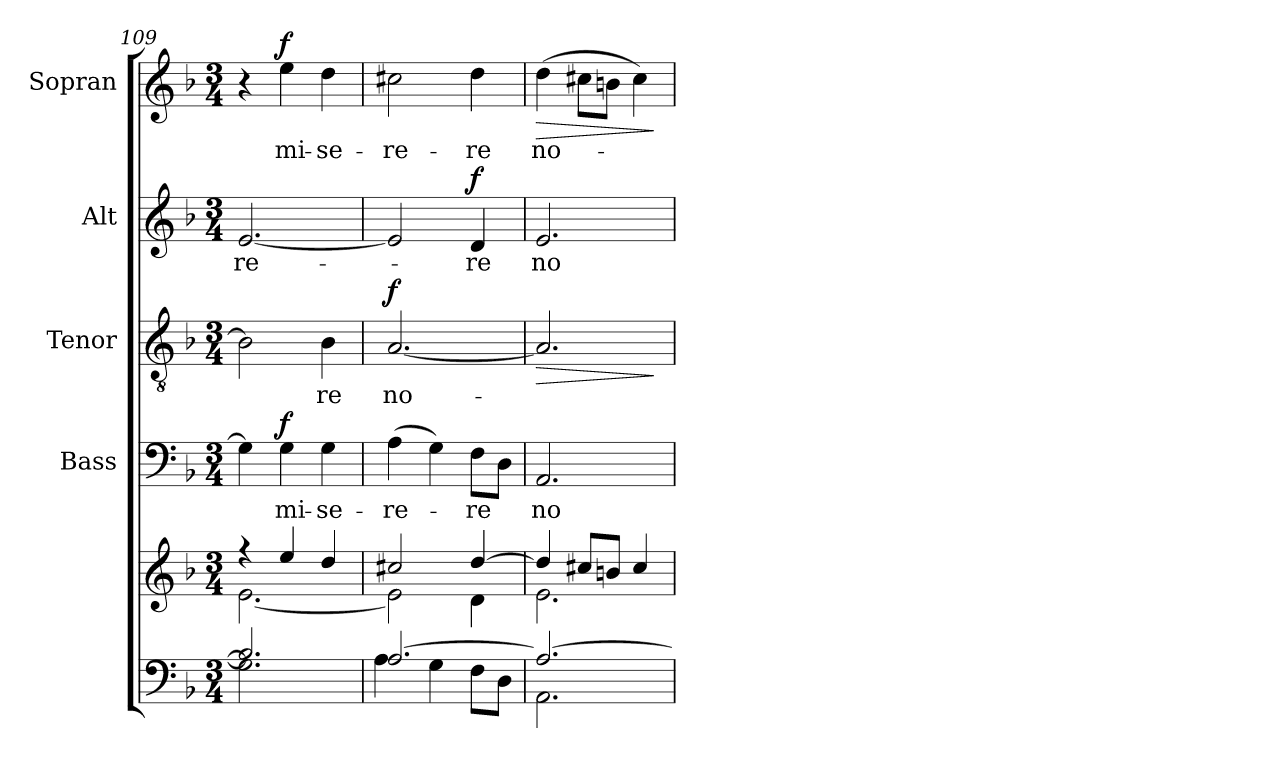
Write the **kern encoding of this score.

**kern	**kern	**kern	**text	**dynam	**kern	**text	**dynam	**kern	**text	**dynam	**kern	**text	**dynam
*part5	*part5	*part4	*part4	*part4	*part3	*part3	*part3	*part2	*part2	*part2	*part1	*part1	*part1
*staff6	*staff5	*staff4	*staff4	*staff4	*staff3	*staff3	*staff3	*staff2	*staff2	*staff2	*staff1	*staff1	*staff1
*	*	*I"Bass	*	*	*I"Tenor	*	*	*I"Alt	*	*	*I"Sopran	*	*
*	*	*I'B.	*	*	*I'T.	*	*	*I'A.	*	*	*I'S.	*	*
!!LO:PB:g=z
*clefF4	*clefG2	*clefF4	*	*	*clefGv2	*	*	*clefG2	*	*	*clefG2	*	*
*k[b-]	*k[b-]	*k[b-]	*	*	*k[b-]	*	*	*k[b-]	*	*	*k[b-]	*	*
*F:	*F:	*F:	*	*	*F:	*	*	*F:	*	*	*F:	*	*
*M3/4	*M3/4	*M3/4	*	*	*M3/4	*	*	*M3/4	*	*	*M3/4	*	*
=109	=109	=109	=109	=109	=109	=109	=109	=109	=109	=109	=109	=109	=109
*^	*^	*	*	*	*	*	*	*	*	*	*	*	*
!	!	!	!	!	!	!	!	!	!	!	!LO:LY:b	!	!	!	!
2.B-/]	2.G\]	4ree	[<2.e\	4G\]	.	.	2B-\]	.	.	[2.e/	-re-	.	4r	.	.
!	!	!	!	!	!LO:LY:b	!LO:DY:a	!	!	!	!	!	!	!	!LO:LY:b	!LO:DY:a
.	.	4ee/	.	4G\	mi-	f	.	.	.	.	.	.	4ee\	mi-	f
!	!	!	!	!	!LO:LY:b	!	!	!LO:LY:b	!	!	!	!	!	!LO:LY:b	!
.	.	4dd/	.	4G\	-se-	.	4B-\	-re	.	.	.	.	4dd\	-se-	.
=110	=110	=110	=110	=110	=110	=110	=110	=110	=110	=110	=110	=110	=110	=110	=110
!	!	!	!	!	!LO:LY:b	!	!	!LO:LY:b	!LO:DY:a	!	!	!	!	!LO:LY:b	!
[>2.A/	4A\	2cc#X/	2e\]	(>4A\	-re-	.	[2.A/	no-	f	2e/]	.	.	2cc#X\	-re-	.
.	4G\	.	.	4G\)	.	.	.	.	.	.	.	.	.	.	.
!	!	!	!	!	!LO:LY:b	!	!	!	!	!	!LO:LY:b	!LO:DY:a	!	!LO:LY:b	!
.	8F\L	[>4dd/	4d\	8F\L	-re	.	.	.	.	4d/	-re	f	4dd\	-re	.
.	8D\J	.	.	8D\J	.	.	.	.	.	.	.	.	.	.	.
=111	=111	=111	=111	=111	=111	=111	=111	=111	=111	=111	=111	=111	=111	=111	=111
!	!	!	!	!	!LO:LY:b	!	!	!	!LO:HP:b	!	!LO:LY:b	!	!	!LO:LY:b	!LO:HP:b
2.A/_	2.AA\	4dd/]	2.e\	2.AA/	no-	.	2.A/]	.	>	2.e/	no-	.	(>4dd\	no-	>
.	.	8cc#X/L	.	.	.	.	.	.	.	.	.	.	8cc#X\L	.	.
.	.	8bn/J	.	.	.	.	.	.	.	.	.	.	8bn\J	.	.
.	.	4cc#/	.	.	.	.	.	.	.	.	.	.	4cc#\)	.	.
*v	*v	*	*	*	*	*	*	*	*	*	*	*	*	*	*
*	*v	*v	*	*	*	*	*	*	*	*	*	*	*	*
.	.	.	.	.	.	.	]	.	.	.	.	.	]
=	=	=	=	=	=	=	=	=	=	=	=	=	=
*-	*-	*-	*-	*-	*-	*-	*-	*-	*-	*-	*-	*-	*-
